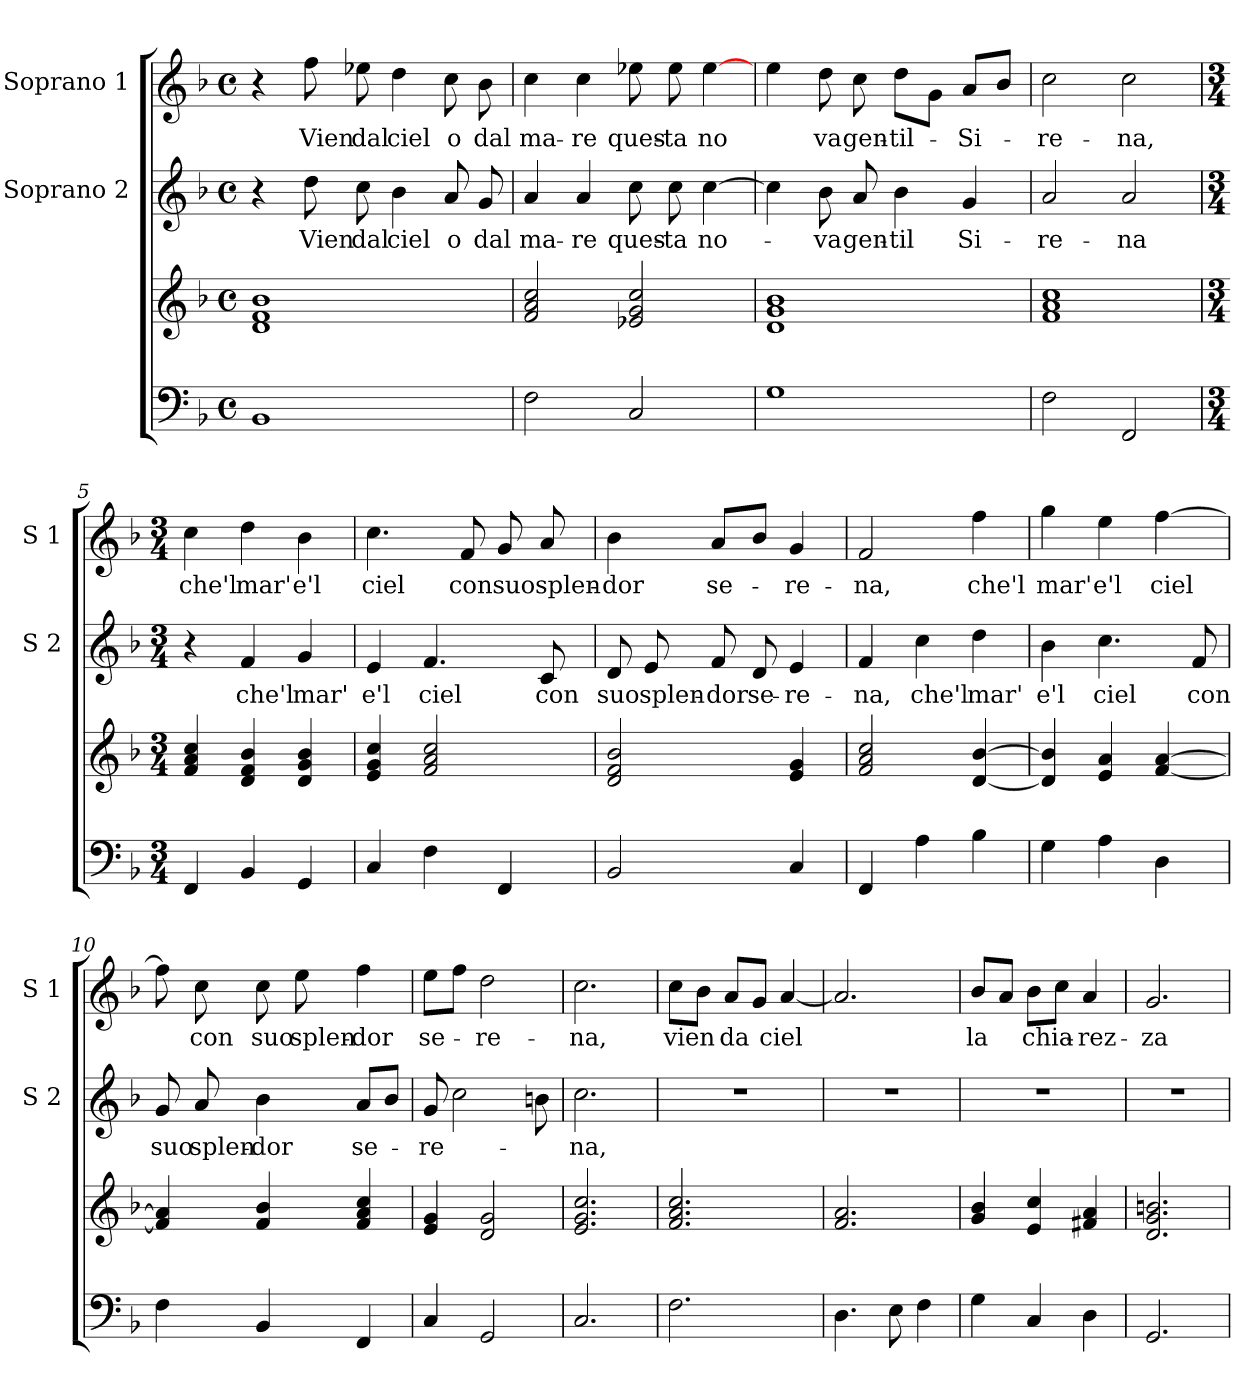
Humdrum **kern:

**kern	**kern	**kern	**text	**kern	**text
*part3	*part3	*part2	*part2	*part1	*part1
*staff4	*staff3	*staff2	*staff2	*staff1	*staff1
*	*	*I"Soprano 2	*	*I"Soprano 1	*
*	*	*I'S 2	*	*I'S 1	*
*clefF4	*clefG2	*clefG2	*	*clefG2	*
*k[b-]	*k[b-]	*k[b-]	*	*k[b-]	*
*F:	*F:	*F:	*	*F:	*
*M4/4	*M4/4	*M4/4	*	*M4/4	*
*met(c)	*met(c)	*met(c)	*	*met(c)	*
=1	=1	=1	=1	=1	=1
1BB-	1d 1f 1b-	4r	.	4r	.
.	.	8dd\	Vien	8ff\	Vien
.	.	8cc\	dal	8ee-X\	dal
.	.	4b-\	ciel	4dd\	ciel
.	.	8a/	o	8cc\	o
.	.	8g/	dal	8b-\	dal
=2	=2	=2	=2	=2	=2
2F\	2f/ 2a/ 2cc/	4a/	ma-	4cc\	ma-
.	.	4a/	-re	4cc\	-re
2C/	2e-X/ 2g/ 2cc/	8cc\	ques-	8ee-X\	ques-
.	.	8cc\	-ta	8ee-\	-ta
.	.	[4cc\	no-	[4ee-\	no
=3	=3	=3	=3	=3	=3
1G	1d 1g 1b-	4cc\]	.	4ee\	.
.	.	8b-\	-va	8dd\	va
.	.	8a/	gen-	8cc\	gen-
.	.	4b-\	-til	8dd\L	-til-
.	.	.	.	8g\J	.
.	.	4g/	Si-	8a/L	-Si-
.	.	.	.	8b-/J	.
=4	=4	=4	=4	=4	=4
2F\	1f 1a 1cc	2a/	-re-	2cc\	-re-
2FF/	.	2a/	-na	2cc\	-na,
=5	=5	=5	=5	=5	=5
*M3/4	*M3/4	*M3/4	*	*M3/4	*
4FF/	4f/ 4a/ 4cc/	4r	.	4cc\	che'l
4BB-/	4d/ 4f/ 4b-/	4f/	che'l	4dd\	mar'
4GG/	4d/ 4g/ 4b-/	4g/	mar'	4b-\	e'l
!!LO:LB:g=z
=6	=6	=6	=6	=6	=6
4C/	4e/ 4g/ 4cc/	4e/	e'l	4.cc\	ciel
4F\	2f/ 2a/ 2cc/	4.f/	ciel	.	.
.	.	.	.	8f/	con
4FF/	.	.	.	8g/	suo
.	.	8c/	con	8a/	splen-
=7	=7	=7	=7	=7	=7
2BB-/	2d/ 2f/ 2b-/	8d/	suo	4b-\	-dor
.	.	8e/	splen-	.	.
.	.	8f/	-dor	8a/L	se-
.	.	8d/	se-	8b-/J	.
4C/	4e/ 4g/	4e/	-re-	4g/	-re-
=8	=8	=8	=8	=8	=8
4FF/	2f/ 2a/ 2cc/	4f/	-na,	2f/	-na,
4A\	.	4cc\	che'l	.	.
4B-\	[4d/ [4b-/	4dd\	mar'	4ff\	che'l
=9	=9	=9	=9	=9	=9
4G\	4d/] 4b-/]	4b-\	e'l	4gg\	mar'
4A\	4e/ 4a/	4.cc\	ciel	4ee\	e'l
4D\	[4f/ [4a/	.	.	[4ff\	ciel
.	.	8f/	con	.	.
=10	=10	=10	=10	=10	=10
4F\	4f/] 4a/]	8g/	suo	8ff\]	.
.	.	8a/	splen-	8cc\	con
4BB-/	4f/ 4b-/	4b-\	-dor	8cc\	suo
.	.	.	.	8ee\	splen-
4FF/	4f/ 4a/ 4cc/	8a/L	se-	4ff\	-dor
.	.	8b-/J	.	.	.
!!LO:LB:g=z
=11	=11	=11	=11	=11	=11
4C/	4e/ 4g/	8g/	-re-	8ee\L	se-
.	.	2cc\	.	8ff\J	.
2GG/	2d/ 2g/	.	.	2dd\	-re-
.	.	8bn\	.	.	.
=12	=12	=12	=12	=12	=12
2.C/	2.e/ 2.g/ 2.cc/	2.cc\	-na,	2.cc\	-na,
=13	=13	=13	=13	=13	=13
2.F\	2.f/ 2.a/ 2.cc/	2.r	.	8cc\L	vien
.	.	.	.	8b-\J	.
.	.	.	.	8a/L	da
.	.	.	.	8g/J	.
.	.	.	.	[4a/	ciel
=14	=14	=14	=14	=14	=14
4.D\	2.f/ 2.a/	2.r	.	2.a/]	.
8E\	.	.	.	.	.
4F\	.	.	.	.	.
=15	=15	=15	=15	=15	=15
4G\	4g/ 4b-/	2.r	.	8b-/L	la
.	.	.	.	8a/J	.
4C/	4e/ 4cc/	.	.	8b-\L	chia-
.	.	.	.	8cc\J	.
4D\	4f#X/ 4a/	.	.	4a/	-rez-
=16	=16	=16	=16	=16	=16
2.GG/	2.d/ 2.g/ 2.bn/	2.r	.	2.g/	-za
=	=	=	=	=	=
*-	*-	*-	*-	*-	*-
